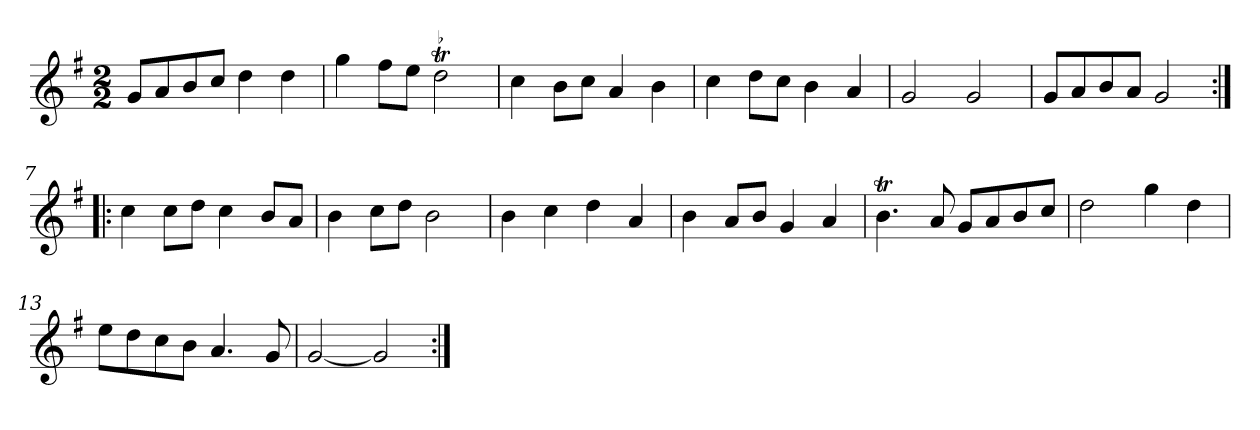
**kern
*part1
*staff1
*clefG2
*k[f#]
*G:
*M2/2
*MM120
=1
8g/L
8a/
8b/
8cc/J
4dd
4dd
=2
4gg
8ff#\L
8ee\J
!LO:TR:acc=-
2ddt
=3
4cc
8b\L
8cc\J
4a
4b
=4
4cc
8dd\L
8cc\J
4b
4a
=5
2g
2g
=6
8g/L
8a/
8b/
8a/J
2g
=7:|!|:
4cc
8cc\L
8dd\J
4cc
8b/L
8a/J
=8
4b
8cc\L
8dd\J
2b
=9
4b
4cc
4dd
4a
=10
4b
8a/L
8b/J
4g
4a
=11
4.bt
8a
8g/L
8a/
8b/
8cc/J
=12
2dd
4gg
4dd
=13
8ee\L
8dd\
8cc\
8b\J
4.a
8g
=14
[2g
2g]
=:|!
*-
